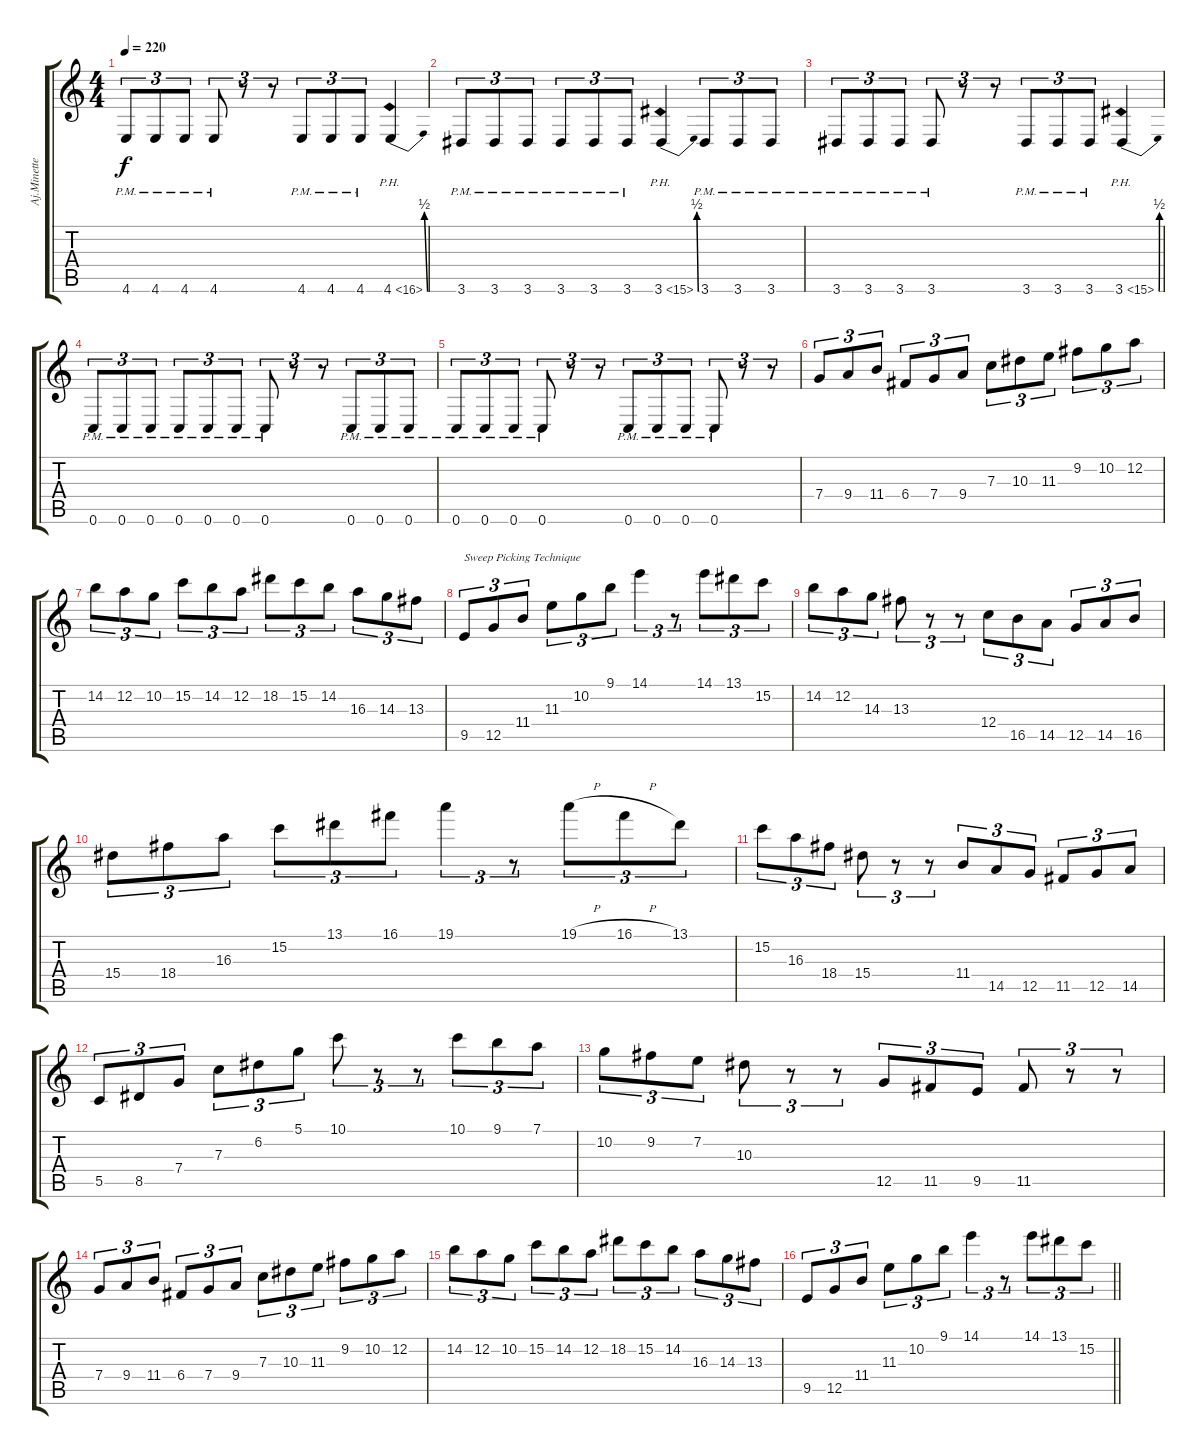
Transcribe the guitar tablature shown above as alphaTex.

\track ("Aj.Minette(Leader Guitar)" "Aj.Minette") {instrument distortionguitar}
\staff {score tabs}
\tuning (D4 A3 F3 C3 G2 C2) {hide}
\ts (4 4)
\tempo 220
\clef g2
\ks c
4.6{pm}.8{tu (3 2) dy f} 4.6{pm}.8{tu (3 2)} 4.6{pm}.8{tu (3 2)} 4.6{pm}.8{tu (3 2)} r.8{tu (3 2)} r.8{tu (3 2)} 4.6{pm}.8{tu (3 2)} 4.6{pm}.8{tu (3 2)} 4.6{pm}.8{tu (3 2)} 4.6{be (bend 0 0 60 2) ph 12}.4 |
3.6{pm}.8{tu (3 2)} 3.6{pm}.8{tu (3 2)} 3.6{pm}.8{tu (3 2)} 3.6{pm}.8{tu (3 2)} 3.6{pm}.8{tu (3 2)} 3.6{pm}.8{tu (3 2)} 3.6{be (bend 0 0 60 2) ph 12}.4 3.6{pm}.8{tu (3 2)} 3.6{pm}.8{tu (3 2)} 3.6{pm}.8{tu (3 2)} |
3.6{pm}.8{tu (3 2)} 3.6{pm}.8{tu (3 2)} 3.6{pm}.8{tu (3 2)} 3.6{pm}.8{tu (3 2)} r.8{tu (3 2)} r.8{tu (3 2)} 3.6{pm}.8{tu (3 2)} 3.6{pm}.8{tu (3 2)} 3.6{pm}.8{tu (3 2)} 3.6{be (bend 0 0 60 2) ph 12}.4 |
0.6{pm}.8{tu (3 2)} 0.6{pm}.8{tu (3 2)} 0.6{pm}.8{tu (3 2)} 0.6{pm}.8{tu (3 2)} 0.6{pm}.8{tu (3 2)} 0.6{pm}.8{tu (3 2)} 0.6{pm}.8{tu (3 2)} r.8{tu (3 2)} r.8{tu (3 2)} 0.6{pm}.8{tu (3 2)} 0.6{pm}.8{tu (3 2)} 0.6{pm}.8{tu (3 2)} |
0.6{pm}.8{tu (3 2)} 0.6{pm}.8{tu (3 2)} 0.6{pm}.8{tu (3 2)} 0.6{pm}.8{tu (3 2)} r.8{tu (3 2)} r.8{tu (3 2)} 0.6{pm}.8{tu (3 2)} 0.6{pm}.8{tu (3 2)} 0.6{pm}.8{tu (3 2)} 0.6{pm}.8{tu (3 2)} r.8{tu (3 2)} r.8{tu (3 2)} |
7.4.8{tu (3 2)} 9.4.8{tu (3 2)} 11.4.8{tu (3 2)} 6.4.8{tu (3 2)} 7.4.8{tu (3 2)} 9.4.8{tu (3 2)} 7.3.8{tu (3 2)} 10.3.8{tu (3 2)} 11.3.8{tu (3 2)} 9.2.8{tu (3 2)} 10.2.8{tu (3 2)} 12.2.8{tu (3 2)} |
14.2.8{tu (3 2)} 12.2.8{tu (3 2)} 10.2.8{tu (3 2)} 15.2.8{tu (3 2)} 14.2.8{tu (3 2)} 12.2.8{tu (3 2)} 18.2.8{tu (3 2)} 15.2.8{tu (3 2)} 14.2.8{tu (3 2)} 16.3.8{tu (3 2)} 14.3.8{tu (3 2)} 13.3.8{tu (3 2)} |
9.5.8{tu (3 2) txt "Sweep Picking Technique"} 12.5.8{tu (3 2)} 11.4.8{tu (3 2)} 11.3.8{tu (3 2)} 10.2.8{tu (3 2)} 9.1.8{tu (3 2)} 14.1.4{tu (3 2)} r.8{tu (3 2)} 14.1.8{tu (3 2)} 13.1.8{tu (3 2)} 15.2.8{tu (3 2)} |
14.2.8{tu (3 2)} 12.2.8{tu (3 2)} 14.3.8{tu (3 2)} 13.3.8{tu (3 2)} r.8{tu (3 2)} r.8{tu (3 2)} 12.4.8{tu (3 2)} 16.5.8{tu (3 2)} 14.5.8{tu (3 2)} 12.5.8{tu (3 2)} 14.5.8{tu (3 2)} 16.5.8{tu (3 2)} |
15.4.8{tu (3 2)} 18.4.8{tu (3 2)} 16.3.8{tu (3 2)} 15.2.8{tu (3 2)} 13.1.8{tu (3 2)} 16.1.8{tu (3 2)} 19.1.4{tu (3 2)} r.8{tu (3 2)} 19.1{h}.8{tu (3 2)} 16.1{h}.8{tu (3 2)} 13.1.8{tu (3 2)} |
15.2.8{tu (3 2)} 16.3.8{tu (3 2)} 18.4.8{tu (3 2)} 15.4.8{tu (3 2)} r.8{tu (3 2)} r.8{tu (3 2)} 11.4.8{tu (3 2)} 14.5.8{tu (3 2)} 12.5.8{tu (3 2)} 11.5.8{tu (3 2)} 12.5.8{tu (3 2)} 14.5.8{tu (3 2)} |
5.5.8{tu (3 2)} 8.5.8{tu (3 2)} 7.4.8{tu (3 2)} 7.3.8{tu (3 2)} 6.2.8{tu (3 2)} 5.1.8{tu (3 2)} 10.1.8{tu (3 2)} r.8{tu (3 2)} r.8{tu (3 2)} 10.1.8{tu (3 2)} 9.1.8{tu (3 2)} 7.1.8{tu (3 2)} |
10.2.8{tu (3 2)} 9.2.8{tu (3 2)} 7.2.8{tu (3 2)} 10.3.8{tu (3 2)} r.8{tu (3 2)} r.8{tu (3 2)} 12.5.8{tu (3 2)} 11.5.8{tu (3 2)} 9.5.8{tu (3 2)} 11.5.8{tu (3 2)} r.8{tu (3 2)} r.8{tu (3 2)} |
7.4.8{tu (3 2)} 9.4.8{tu (3 2)} 11.4.8{tu (3 2)} 6.4.8{tu (3 2)} 7.4.8{tu (3 2)} 9.4.8{tu (3 2)} 7.3.8{tu (3 2)} 10.3.8{tu (3 2)} 11.3.8{tu (3 2)} 9.2.8{tu (3 2)} 10.2.8{tu (3 2)} 12.2.8{tu (3 2)} |
14.2.8{tu (3 2)} 12.2.8{tu (3 2)} 10.2.8{tu (3 2)} 15.2.8{tu (3 2)} 14.2.8{tu (3 2)} 12.2.8{tu (3 2)} 18.2.8{tu (3 2)} 15.2.8{tu (3 2)} 14.2.8{tu (3 2)} 16.3.8{tu (3 2)} 14.3.8{tu (3 2)} 13.3.8{tu (3 2)} |
\barLineRight lightlight
9.5.8{tu (3 2)} 12.5.8{tu (3 2)} 11.4.8{tu (3 2)} 11.3.8{tu (3 2)} 10.2.8{tu (3 2)} 9.1.8{tu (3 2)} 14.1.4{tu (3 2)} r.8{tu (3 2)} 14.1.8{tu (3 2)} 13.1.8{tu (3 2)} 15.2.8{tu (3 2)}
